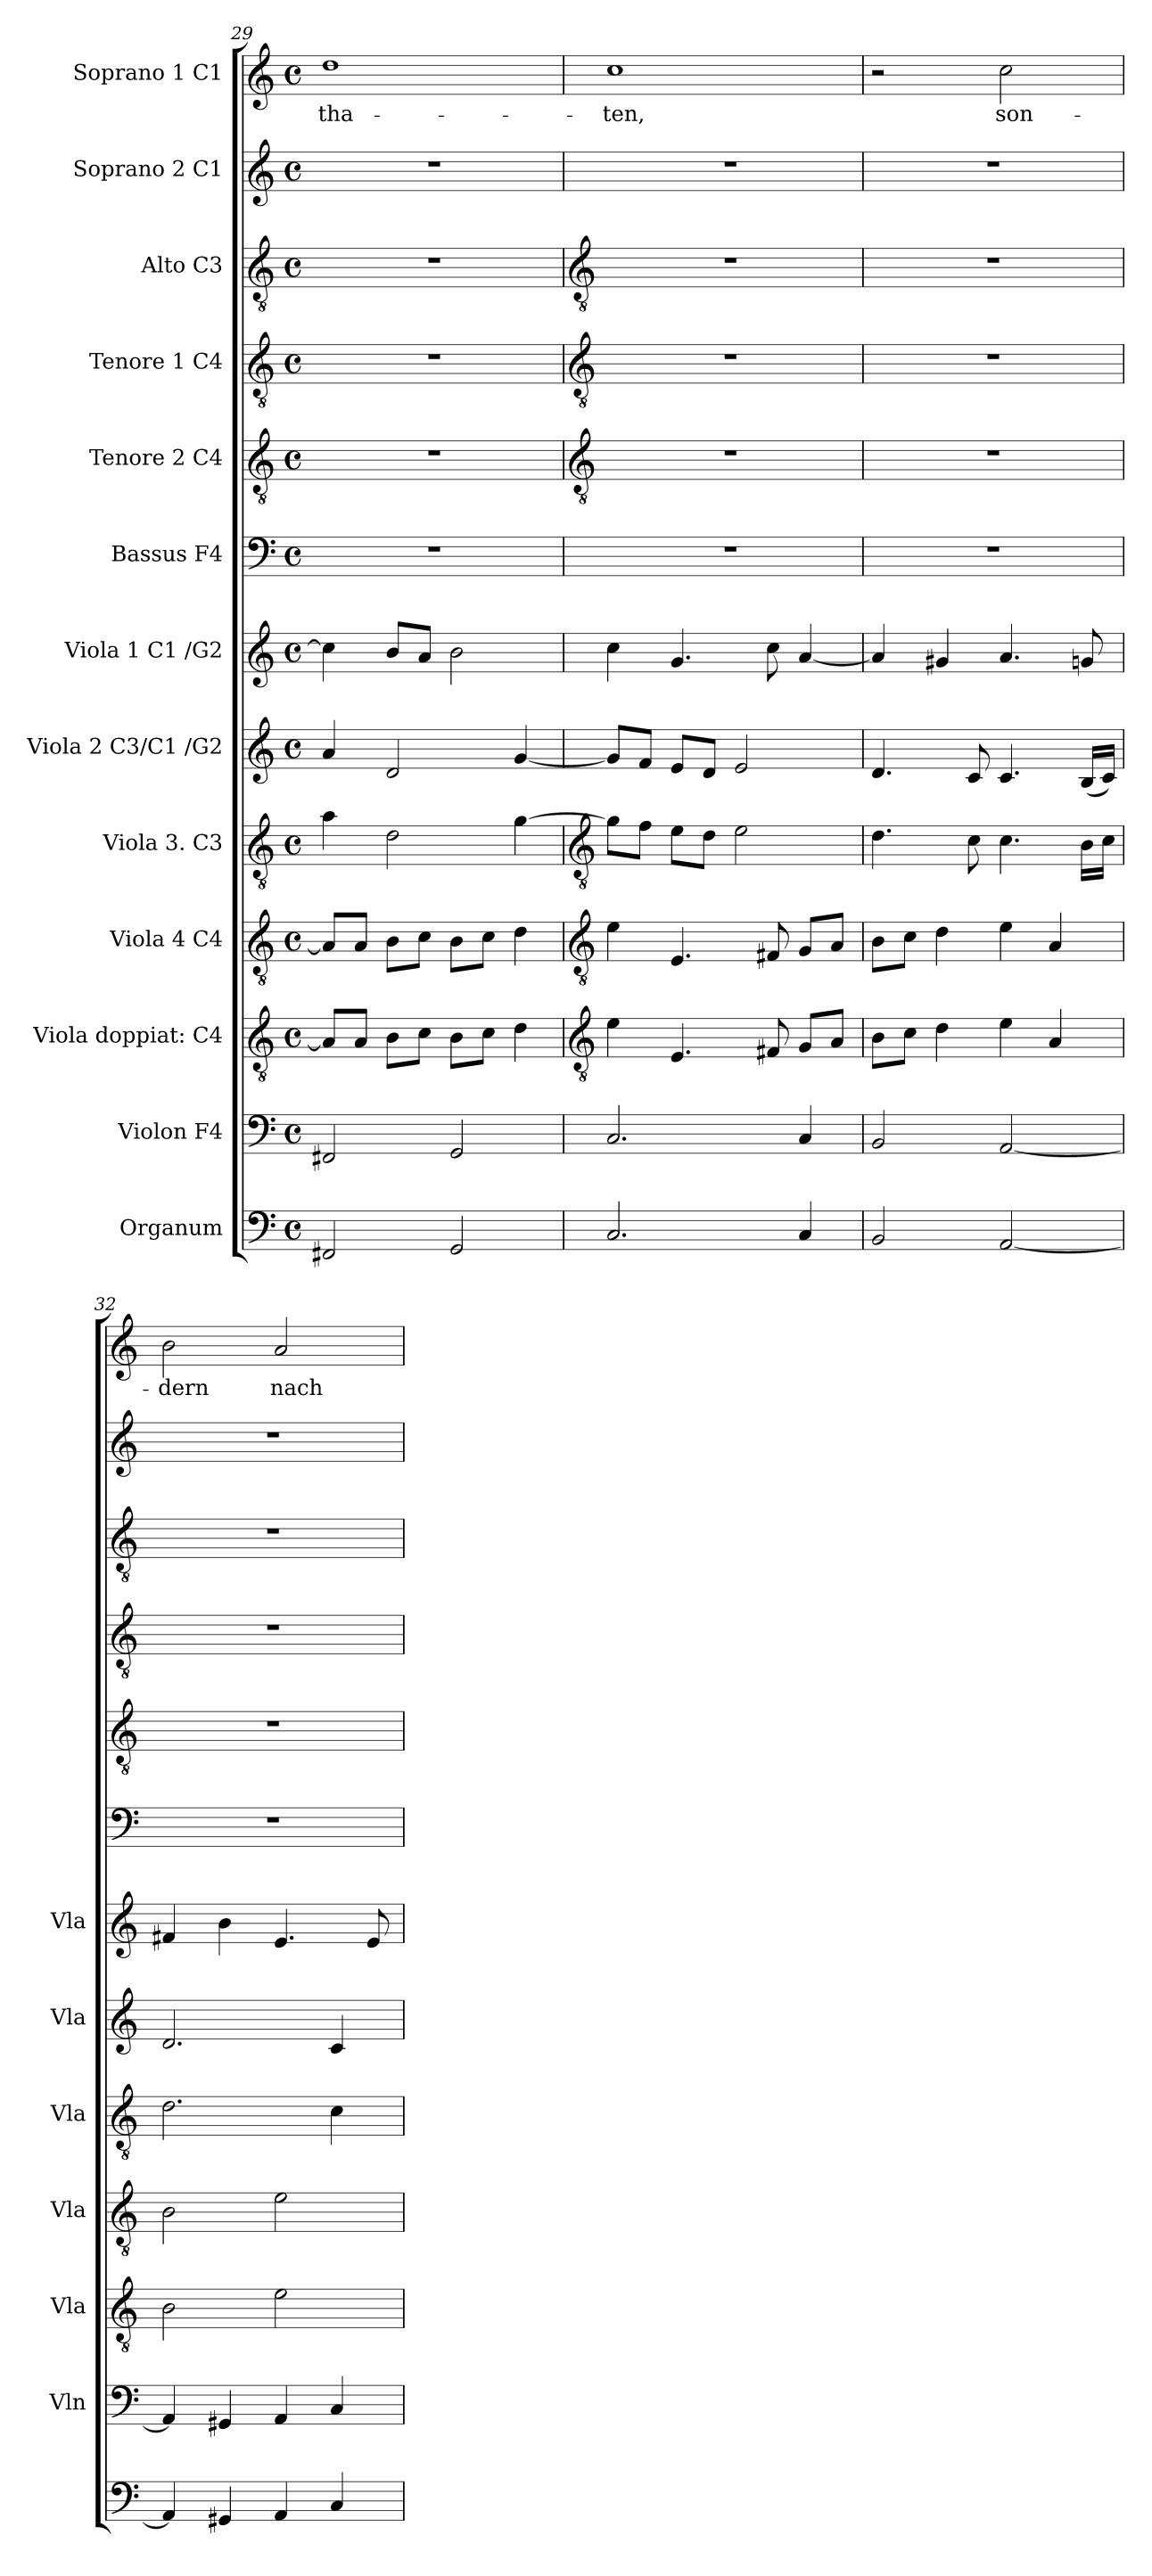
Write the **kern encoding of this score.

**kern	**kern	**kern	**kern	**kern	**kern	**kern	**kern	**kern	**kern	**kern	**kern	**kern	**text
*part13	*part12	*part11	*part10	*part9	*part8	*part7	*part6	*part5	*part4	*part3	*part2	*part1	*part1
*staff13	*staff12	*staff11	*staff10	*staff9	*staff8	*staff7	*staff6	*staff5	*staff4	*staff3	*staff2	*staff1	*staff1
*I"Organum	*I"Violon  F4	*I"Viola doppiat:  C4	*I"Viola 4  C4	*I"Viola 3.  C3	*I"Viola 2  C3/C1 /G2	*I"Viola 1  C1 /G2	*I"Bassus  F4	*I"Tenore 2  C4	*I"Tenore 1  C4	*I"Alto  C3	*I"Soprano 2  C1	*I"Soprano 1  C1	*
*	*I'Vln	*I'Vla	*I'Vla	*I'Vla	*I'Vla	*I'Vla	*	*	*	*	*	*	*
*clefF4	*clefF4	*clefGv2	*clefGv2	*clefGv2	*clefG2	*clefG2	*clefF4	*clefGv2	*clefGv2	*clefGv2	*clefG2	*clefG2	*
*k[]	*k[]	*k[]	*k[]	*k[]	*k[]	*k[]	*k[]	*k[]	*k[]	*k[]	*k[]	*k[]	*
*C:	*C:	*C:	*C:	*C:	*C:	*C:	*C:	*C:	*C:	*C:	*C:	*C:	*
*M4/4	*M4/4	*M4/4	*M4/4	*M4/4	*M4/4	*M4/4	*M4/4	*M4/4	*M4/4	*M4/4	*M4/4	*M4/4	*
*met(c)	*met(c)	*met(c)	*met(c)	*met(c)	*met(c)	*met(c)	*met(c)	*met(c)	*met(c)	*met(c)	*met(c)	*met(c)	*
=29	=29	=29	=29	=29	=29	=29	=29	=29	=29	=29	=29	=29	=29
!	!	!	!	!	!	!	!	!	!	!	!	!	!LO:LY:b
2FF#X/	2FF#X/	8A/L]	8A/L]	4a\	4a/	4cc\]	1r	1r	1r	1r	1r	1dd	-tha-
.	.	8A/J	8A/J	.	.	.	.	.	.	.	.	.	.
.	.	8B\L	8B\L	2d\	2d/	8b/L	.	.	.	.	.	.	.
.	.	8c\J	8c\J	.	.	8a/J	.	.	.	.	.	.	.
2GG/	2GG/	8B\L	8B\L	.	.	2b\	.	.	.	.	.	.	.
.	.	8c\J	8c\J	.	.	.	.	.	.	.	.	.	.
.	.	4d\	4d\	[4g\	[4g/	.	.	.	.	.	.	.	.
!!LO:LB:g=z
=30	=30	=30	=30	=30	=30	=30	=30	=30	=30	=30	=30	=30	=30
*	*	*clefGv2	*clefGv2	*clefGv2	*	*	*	*clefGv2	*clefGv2	*clefGv2	*	*	*
!	!	!	!	!	!	!	!	!	!	!	!	!	!LO:LY:b
2.C/	2.C/	4e\	4e\	8g\L]	8g/L]	4cc\	1r	1r	1r	1r	1r	1cc	-ten,
.	.	.	.	8f\J	8f/J	.	.	.	.	.	.	.	.
.	.	4.E/	4.E/	8e\L	8e/L	4.g/	.	.	.	.	.	.	.
.	.	.	.	8d\J	8d/J	.	.	.	.	.	.	.	.
.	.	.	.	2e\	2e/	.	.	.	.	.	.	.	.
.	.	8F#X/	8F#X/	.	.	8cc\	.	.	.	.	.	.	.
4C/	4C/	8G/L	8G/L	.	.	[4a/	.	.	.	.	.	.	.
.	.	8A/J	8A/J	.	.	.	.	.	.	.	.	.	.
=31	=31	=31	=31	=31	=31	=31	=31	=31	=31	=31	=31	=31	=31
2BB/	2BB/	8B\L	8B\L	4.d\	4.d/	4a/]	1r	1r	1r	1r	1r	2r	.
.	.	8c\J	8c\J	.	.	.	.	.	.	.	.	.	.
.	.	4d\	4d\	.	.	4g#X/	.	.	.	.	.	.	.
.	.	.	.	8c\	8c/	.	.	.	.	.	.	.	.
!	!	!	!	!	!	!	!	!	!	!	!	!	!LO:LY:b
[2AA/	[2AA/	4e\	4e\	4.c\	4.c/	4.a/	.	.	.	.	.	2cc\	son-
.	.	4A/	4A/	.	.	.	.	.	.	.	.	.	.
.	.	.	.	16B\LL	(<16B/LL	8gn/	.	.	.	.	.	.	.
.	.	.	.	16c\JJ	16c/JJ)	.	.	.	.	.	.	.	.
=32	=32	=32	=32	=32	=32	=32	=32	=32	=32	=32	=32	=32	=32
!	!	!	!	!	!	!	!	!	!	!	!	!	!LO:LY:b
4AA/]	4AA/]	2B\	2B\	2.d\	2.d/	4f#X/	1r	1r	1r	1r	1r	2b\	-dern
4GG#X/	4GG#X/	.	.	.	.	4b\	.	.	.	.	.	.	.
!	!	!	!	!	!	!	!	!	!	!	!	!	!LO:LY:b
4AA/	4AA/	2e\	2e\	.	.	4.e/	.	.	.	.	.	2a/	nach
4C/	4C/	.	.	4c\	4c/	.	.	.	.	.	.	.	.
.	.	.	.	.	.	8e/	.	.	.	.	.	.	.
=	=	=	=	=	=	=	=	=	=	=	=	=	=
*-	*-	*-	*-	*-	*-	*-	*-	*-	*-	*-	*-	*-	*-
